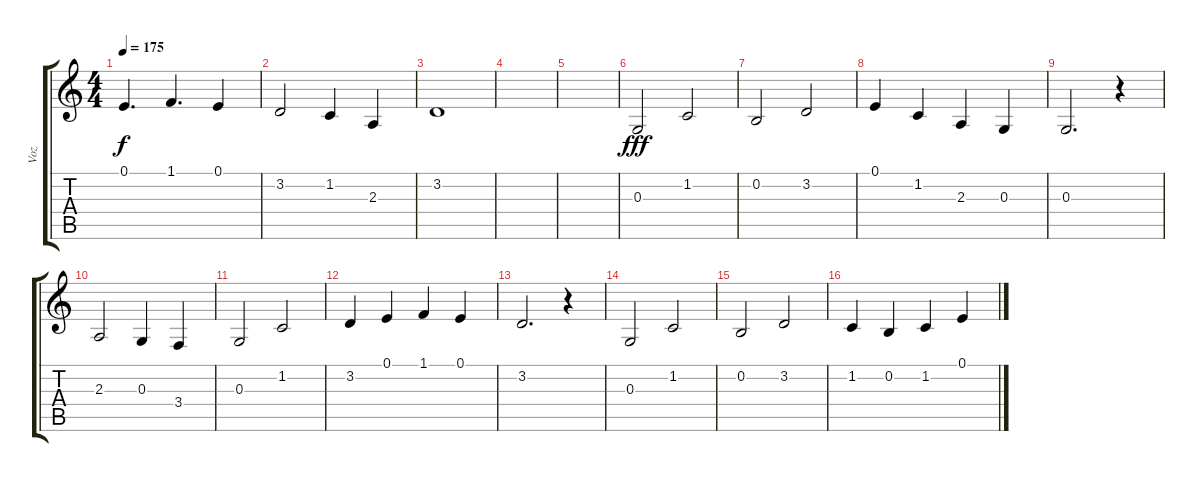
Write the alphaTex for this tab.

\track ("Voz" "Voz") {instrument choiraahs}
\staff {score tabs}
\tuning (E4 B3 G3 D3 A2 E2) {hide}
\ts (4 4)
\tempo 175
\clef g2
\ks c
0.1.4{d dy f} 1.1.4{d} 0.1.4 |
3.2.2 1.2.4 2.3.4 |
3.2.1 |
|
|
0.3.2{dy fff} 1.2.2 |
0.2.2 3.2.2 |
0.1.4 1.2.4 2.3.4 0.3.4 |
0.3.2{d} r.4 |
2.3.2 0.3.4 3.4.4 |
0.3.2 1.2.2 |
3.2.4 0.1.4 1.1.4 0.1.4 |
3.2.2{d} r.4 |
0.3.2 1.2.2 |
0.2.2 3.2.2 |
1.2.4 0.2.4 1.2.4 0.1.4
